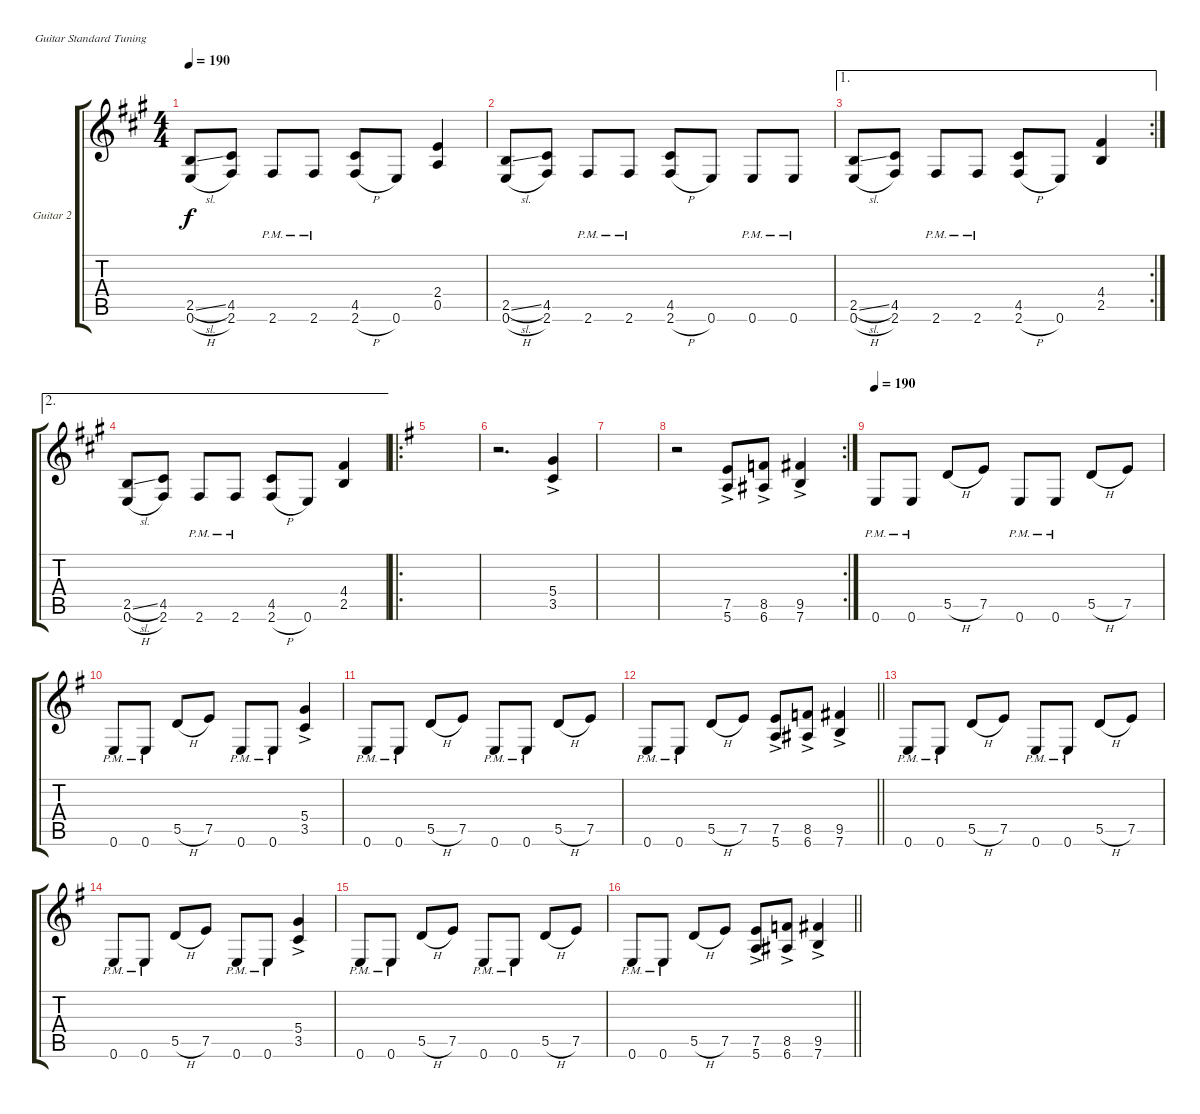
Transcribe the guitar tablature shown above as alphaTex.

\bracketExtendMode groupsimilarinstruments
\firstSystemTrackNameOrientation horizontal
\otherSystemsTrackNameOrientation horizontal
\track ("Guitar 2" "Guitar 2") {instrument distortionguitar}
\staff {score tabs}
\tuning (E4 B3 G3 D3 A2 E2)
\ts (4 4)
\tempo 190
\clef g2
\ks a
(2.5{sl} 0.6{h}).8{dy f} (4.5 2.6).8 2.6{pm}.8 2.6{pm}.8 (4.5 2.6{h}).8 0.6.8 (2.4 0.5).4 |
(2.5{sl} 0.6{h}).8 (4.5 2.6).8 2.6{pm}.8 2.6{pm}.8 (4.5 2.6{h}).8 0.6.8 0.6{pm}.8 0.6{pm}.8 |
\ae 1
\rc 2
(2.5{sl} 0.6{h}).8 (4.5 2.6).8 2.6{pm}.8 2.6{pm}.8 (4.5 2.6{h}).8 0.6.8 (4.4 2.5).4 |
\ae 2
(2.5{sl} 0.6{h}).8 (4.5 2.6).8 2.6{pm}.8 2.6{pm}.8 (4.5 2.6{h}).8 0.6.8 (4.4 2.5).4 |
\ro
\ks g
|
r.2{d} (5.4{ac} 3.5{ac}).4 |
|
\rc 2
r.2 (7.5{ac} 5.6{ac}).8 (8.5{ac} 6.6{ac}).8 (9.5{ac} 7.6{ac}).4 |
\tempo 190
0.6{pm}.8 0.6{pm}.8 5.5{h}.8 7.5.8 0.6{pm}.8 0.6{pm}.8 5.5{h}.8 7.5.8 |
0.6{pm}.8 0.6{pm}.8 5.5{h}.8 7.5.8 0.6{pm}.8 0.6{pm}.8 (5.4{ac} 3.5{ac}).4 |
0.6{pm}.8 0.6{pm}.8 5.5{h}.8 7.5.8 0.6{pm}.8 0.6{pm}.8 5.5{h}.8 7.5.8 |
\barLineRight lightlight
0.6{pm}.8 0.6{pm}.8 5.5{h}.8 7.5.8 (7.5{ac} 5.6{ac}).8 (8.5{ac} 6.6{ac}).8 (9.5{ac} 7.6{ac}).4 |
0.6{pm}.8 0.6{pm}.8 5.5{h}.8 7.5.8 0.6{pm}.8 0.6{pm}.8 5.5{h}.8 7.5.8 |
0.6{pm}.8 0.6{pm}.8 5.5{h}.8 7.5.8 0.6{pm}.8 0.6{pm}.8 (5.4{ac} 3.5{ac}).4 |
0.6{pm}.8 0.6{pm}.8 5.5{h}.8 7.5.8 0.6{pm}.8 0.6{pm}.8 5.5{h}.8 7.5.8 |
\barLineRight lightlight
0.6{pm}.8 0.6{pm}.8 5.5{h}.8 7.5.8 (7.5{ac} 5.6{ac}).8 (8.5{ac} 6.6{ac}).8 (9.5{ac} 7.6{ac}).4
